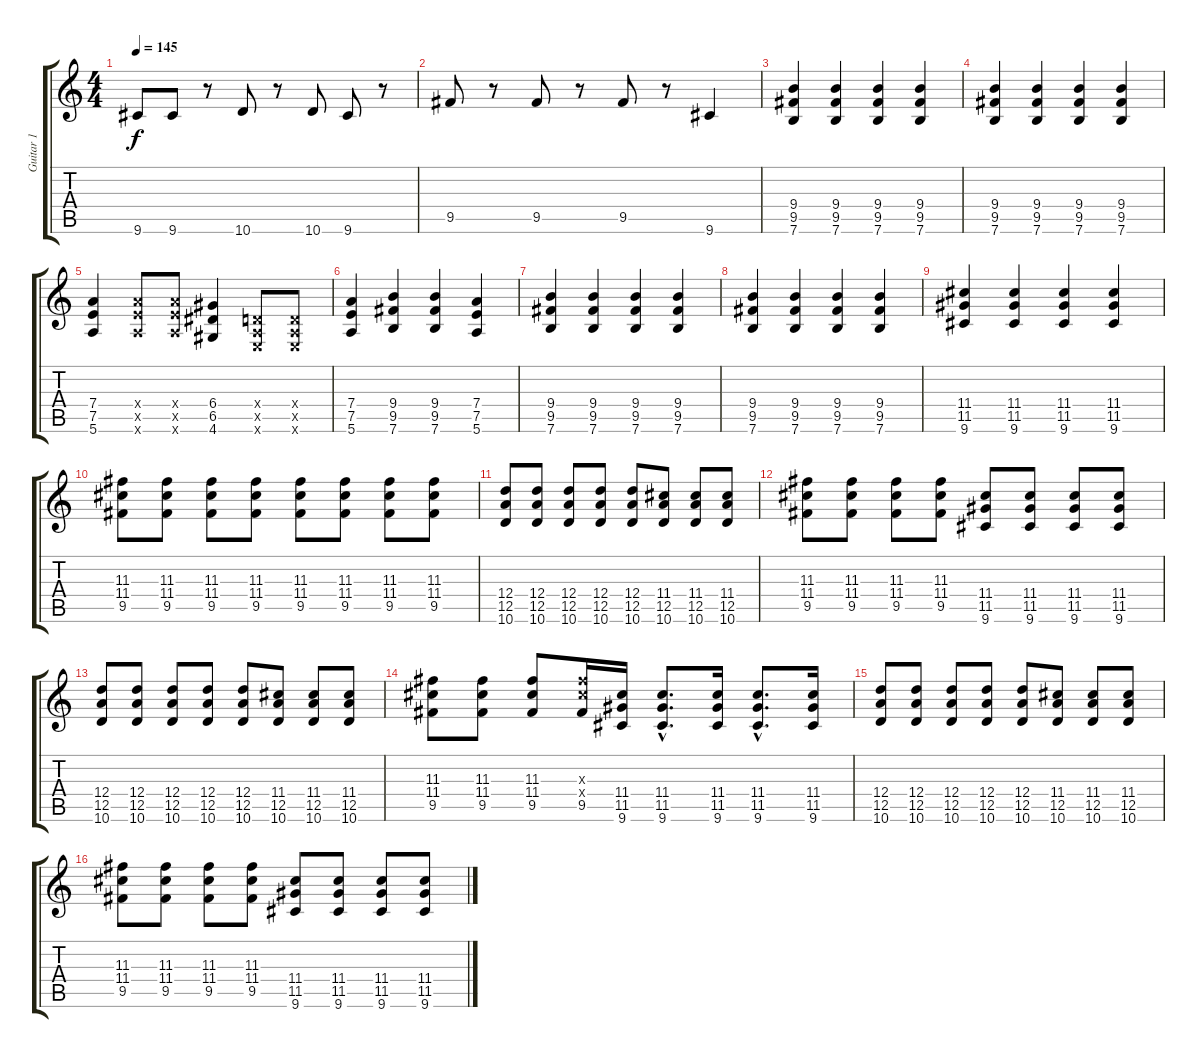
\track ("Guitar 1" "Guitar 1") {instrument overdrivenguitar}
\staff {score tabs}
\tuning (E4 B3 G3 D3 A2 E2) {hide}
\ts (4 4)
\tempo 145
\clef g2
\ks c
9.6.8{dy f} 9.6.8 r.8 10.6.8 r.8 10.6.8 9.6.8 r.8 |
9.5.8 r.8 9.5.8 r.8 9.5.8 r.8 9.6.4 |
(9.4 9.5 7.6).4 (9.4 9.5 7.6).4 (9.4 9.5 7.6).4 (9.4 9.5 7.6).4 |
(9.4 9.5 7.6).4 (9.4 9.5 7.6).4 (9.4 9.5 7.6).4 (9.4 9.5 7.6).4 |
(7.4 7.5 5.6).4 (7.4{x} 7.5{x} 5.6{x}).8 (7.4{x} 7.5{x} 5.6{x}).8 (6.4 6.5 4.6).4 (0.4{x} 0.5{x} 0.6{x}).8 (0.4{x} 0.5{x} 0.6{x}).8 |
(7.4 7.5 5.6).4 (9.4 9.5 7.6).4 (9.4 9.5 7.6).4 (7.4 7.5 5.6).4 |
(9.4 9.5 7.6).4 (9.4 9.5 7.6).4 (9.4 9.5 7.6).4 (9.4 9.5 7.6).4 |
(9.4 9.5 7.6).4 (9.4 9.5 7.6).4 (9.4 9.5 7.6).4 (9.4 9.5 7.6).4 |
(11.4 11.5 9.6).4 (11.4 11.5 9.6).4 (11.4 11.5 9.6).4 (11.4 11.5 9.6).4 |
(11.3 11.4 9.5).8 (11.3 11.4 9.5).8 (11.3 11.4 9.5).8 (11.3 11.4 9.5).8 (11.3 11.4 9.5).8 (11.3 11.4 9.5).8 (11.3 11.4 9.5).8 (11.3 11.4 9.5).8 |
(12.4 12.5 10.6).8 (12.4 12.5 10.6).8 (12.4 12.5 10.6).8 (12.4 12.5 10.6).8 (12.4 12.5 10.6).8 (11.4 12.5 10.6).8 (11.4 12.5 10.6).8 (11.4 12.5 10.6).8 |
(11.3 11.4 9.5).8 (11.3 11.4 9.5).8 (11.3 11.4 9.5).8 (11.3 11.4 9.5).8 (11.4 11.5 9.6).8 (11.4 11.5 9.6).8 (11.4 11.5 9.6).8 (11.4 11.5 9.6).8 |
(12.4 12.5 10.6).8 (12.4 12.5 10.6).8 (12.4 12.5 10.6).8 (12.4 12.5 10.6).8 (12.4 12.5 10.6).8 (11.4 12.5 10.6).8 (11.4 12.5 10.6).8 (11.4 12.5 10.6).8 |
(11.3 11.4 9.5).8 (11.3 11.4 9.5).8 (11.3 11.4 9.5).8 (11.3{x} 11.4{x} 9.5).16 (11.4 11.5 9.6).16 (11.4{hac} 11.5{hac} 9.6{hac}).8{d} (11.4 11.5 9.6).16 (11.4{hac} 11.5{hac} 9.6{hac}).8{d} (11.4 11.5 9.6).16 |
(12.4 12.5 10.6).8 (12.4 12.5 10.6).8 (12.4 12.5 10.6).8 (12.4 12.5 10.6).8 (12.4 12.5 10.6).8 (11.4 12.5 10.6).8 (11.4 12.5 10.6).8 (11.4 12.5 10.6).8 |
(11.3 11.4 9.5).8 (11.3 11.4 9.5).8 (11.3 11.4 9.5).8 (11.3 11.4 9.5).8 (11.4 11.5 9.6).8 (11.4 11.5 9.6).8 (11.4 11.5 9.6).8 (11.4 11.5 9.6).8
